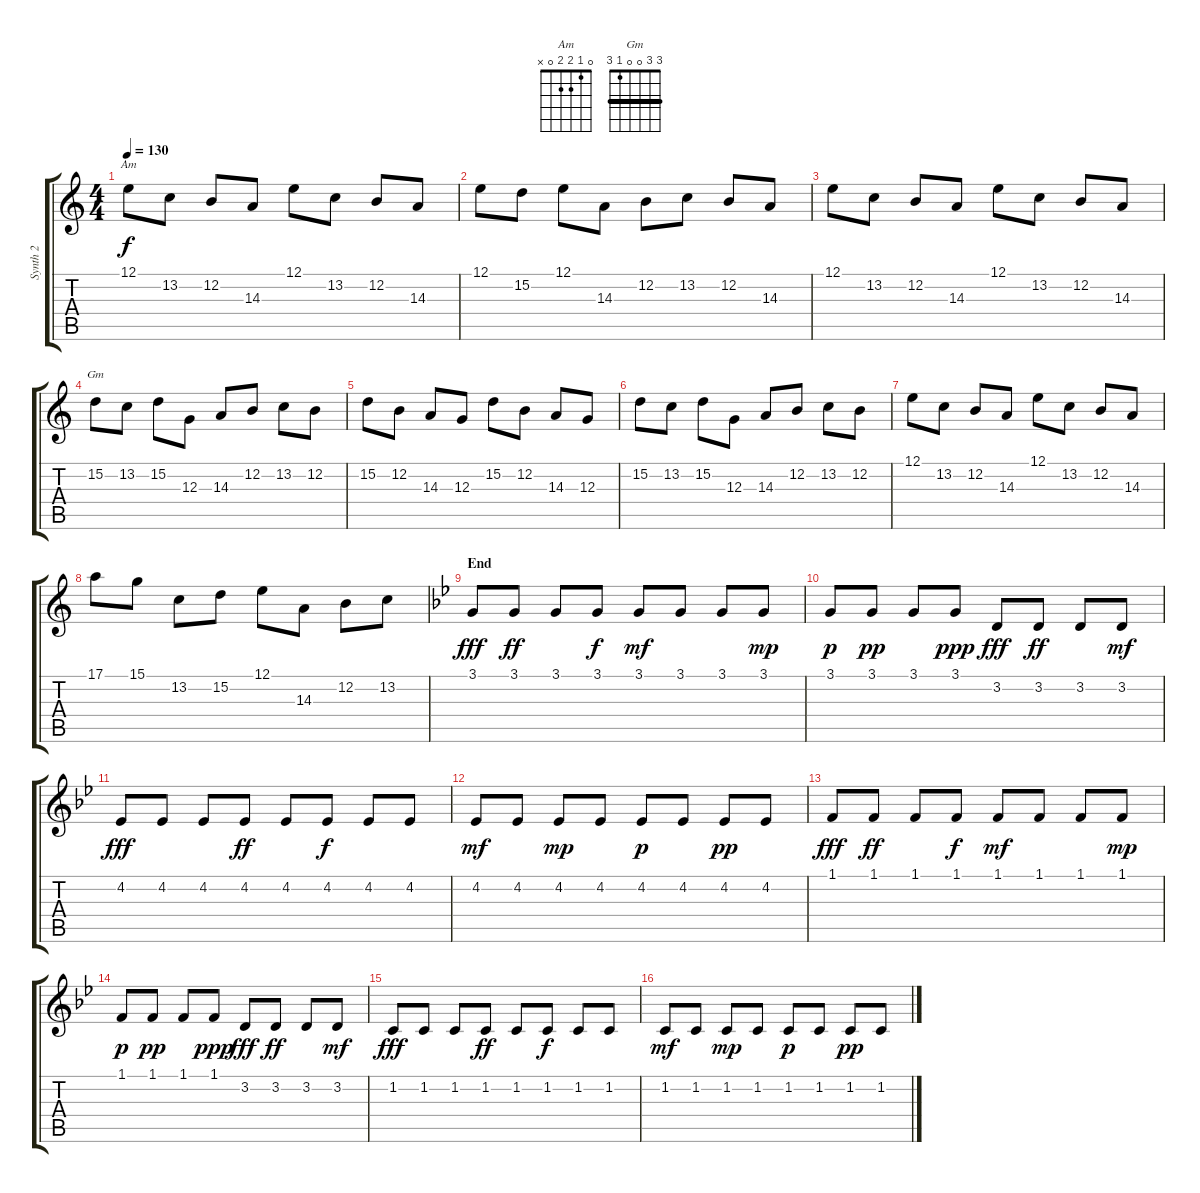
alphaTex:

\track ("Synth 2" "Synth 2") {instrument pad4choir}
\staff {score tabs}
\tuning (E4 B3 G3 D3 A2 E2) {hide}
\chord ("Am" 0 1 2 2 0 x)
\chord ("Gm" 3 3 0 0 1 3) {barre 3}
\ts (4 4)
\tempo 130
\clef g2
\ks c
12.1.8{ch "Am" dy f} 13.2.8 12.2.8 14.3.8 12.1.8 13.2.8 12.2.8 14.3.8 |
12.1.8 15.2.8 12.1.8 14.3.8 12.2.8 13.2.8 12.2.8 14.3.8 |
12.1.8 13.2.8 12.2.8 14.3.8 12.1.8 13.2.8 12.2.8 14.3.8 |
15.2.8{ch "Gm"} 13.2.8 15.2.8 12.3.8 14.3.8 12.2.8 13.2.8 12.2.8 |
15.2.8 12.2.8 14.3.8 12.3.8 15.2.8 12.2.8 14.3.8 12.3.8 |
15.2.8 13.2.8 15.2.8 12.3.8 14.3.8 12.2.8 13.2.8 12.2.8 |
12.1.8 13.2.8 12.2.8 14.3.8 12.1.8 13.2.8 12.2.8 14.3.8 |
17.1.8 15.1.8 13.2.8 15.2.8 12.1.8 14.3.8 12.2.8 13.2.8 |
\section ("" "End")
\ks bb
3.1.8{dy fff} 3.1.8{dy ff} 3.1.8 3.1.8{dy f} 3.1.8{dy mf} 3.1.8 3.1.8 3.1.8{dy mp} |
3.1.8{dy p} 3.1.8{dy pp} 3.1.8 3.1.8{dy ppp} 3.2.8{dy fff} 3.2.8{dy ff} 3.2.8 3.2.8{dy mf} |
4.2.8{dy fff} 4.2.8 4.2.8 4.2.8{dy ff} 4.2.8 4.2.8{dy f} 4.2.8 4.2.8 |
4.2.8{dy mf} 4.2.8 4.2.8{dy mp} 4.2.8 4.2.8{dy p} 4.2.8 4.2.8{dy pp} 4.2.8 |
1.1.8{dy fff} 1.1.8{dy ff} 1.1.8 1.1.8{dy f} 1.1.8{dy mf} 1.1.8 1.1.8 1.1.8{dy mp} |
1.1.8{dy p} 1.1.8{dy pp} 1.1.8 1.1.8{dy ppp} 3.2.8{dy fff} 3.2.8{dy ff} 3.2.8 3.2.8{dy mf} |
1.2.8{dy fff} 1.2.8 1.2.8 1.2.8{dy ff} 1.2.8 1.2.8{dy f} 1.2.8 1.2.8 |
1.2.8{dy mf} 1.2.8 1.2.8{dy mp} 1.2.8 1.2.8{dy p} 1.2.8 1.2.8{dy pp} 1.2.8
